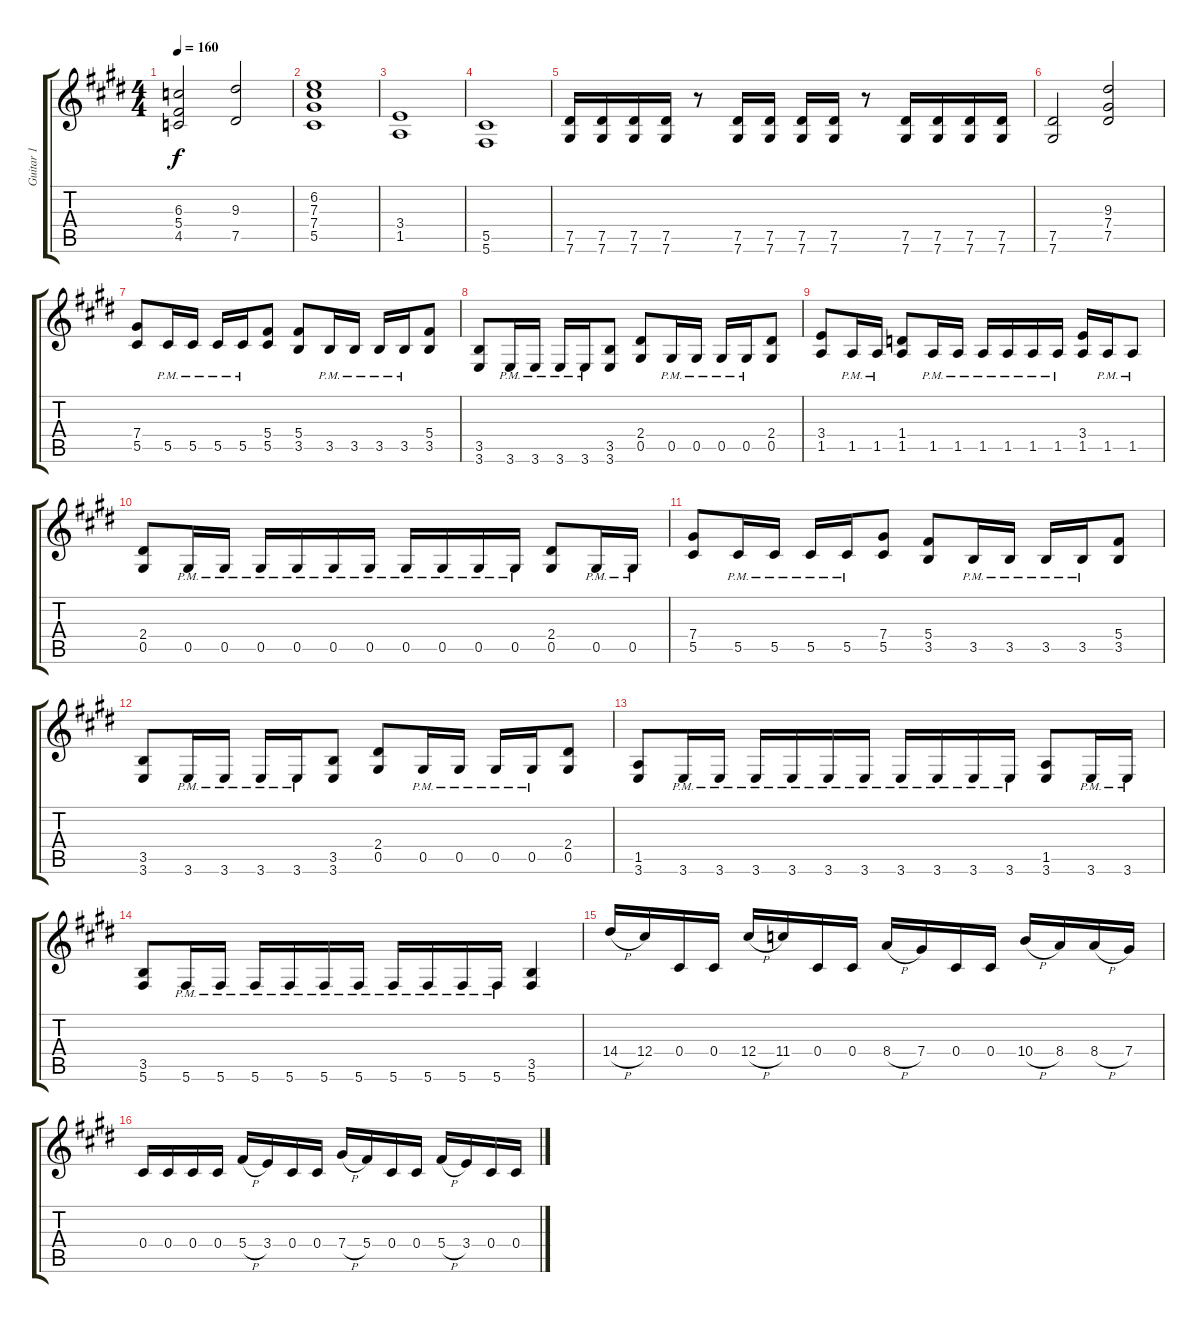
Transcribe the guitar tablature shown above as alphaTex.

\track ("Guitar 1" "Guitar 1") {instrument overdrivenguitar}
\staff {score tabs}
\tuning (Eb4 Bb3 Gb3 Db3 Ab2 Db2) {hide}
\ts (4 4)
\tempo 160
\clef g2
\ks e
(6.3 5.4 4.5).2{dy f} (9.3 7.5).2 |
(6.2 7.3 7.4 5.5).1 |
(3.4 1.5).1 |
(5.5 5.6).1 |
(7.5 7.6).16 (7.5 7.6).16 (7.5 7.6).16 (7.5 7.6).16 r.8 (7.5 7.6).16 (7.5 7.6).16 (7.5 7.6).16 (7.5 7.6).16 r.8 (7.5 7.6).16 (7.5 7.6).16 (7.5 7.6).16 (7.5 7.6).16 |
(7.5 7.6).2 (9.3 7.4 7.5).2 |
(7.4 5.5).8 5.5{pm}.16 5.5{pm}.16 5.5{pm}.16 5.5{pm}.16 (5.4 5.5).8 (5.4 3.5).8 3.5{pm}.16 3.5{pm}.16 3.5{pm}.16 3.5{pm}.16 (5.4 3.5).8 |
(3.5 3.6).8 3.6{pm}.16 3.6{pm}.16 3.6{pm}.16 3.6{pm}.16 (3.5 3.6).8 (2.4 0.5).8 0.5{pm}.16 0.5{pm}.16 0.5{pm}.16 0.5{pm}.16 (2.4 0.5).8 |
(3.4 1.5).8 1.5{pm}.16 1.5{pm}.16 (1.4 1.5).8 1.5{pm}.16 1.5{pm}.16 1.5{pm}.16 1.5{pm}.16 1.5{pm}.16 1.5{pm}.16 (3.4 1.5).16 1.5{pm}.16 1.5{pm}.8 |
(2.4 0.5).8 0.5{pm}.16 0.5{pm}.16 0.5{pm}.16 0.5{pm}.16 0.5{pm}.16 0.5{pm}.16 0.5{pm}.16 0.5{pm}.16 0.5{pm}.16 0.5{pm}.16 (2.4 0.5).8 0.5{pm}.16 0.5{pm}.16 |
(7.4 5.5).8 5.5{pm}.16 5.5{pm}.16 5.5{pm}.16 5.5{pm}.16 (7.4 5.5).8 (5.4 3.5).8 3.5{pm}.16 3.5{pm}.16 3.5{pm}.16 3.5{pm}.16 (5.4 3.5).8 |
(3.5 3.6).8 3.6{pm}.16 3.6{pm}.16 3.6{pm}.16 3.6{pm}.16 (3.5 3.6).8 (2.4 0.5).8 0.5{pm}.16 0.5{pm}.16 0.5{pm}.16 0.5{pm}.16 (2.4 0.5).8 |
(1.5 3.6).8 3.6{pm}.16 3.6{pm}.16 3.6{pm}.16 3.6{pm}.16 3.6{pm}.16 3.6{pm}.16 3.6{pm}.16 3.6{pm}.16 3.6{pm}.16 3.6{pm}.16 (1.5 3.6).8 3.6{pm}.16 3.6{pm}.16 |
(3.5 5.6).8 5.6{pm}.16 5.6{pm}.16 5.6{pm}.16 5.6{pm}.16 5.6{pm}.16 5.6{pm}.16 5.6{pm}.16 5.6{pm}.16 5.6{pm}.16 5.6{pm}.16 (3.5 5.6).4 |
14.4{h}.16 12.4.16 0.4.16 0.4.16 12.4{h}.16 11.4.16 0.4.16 0.4.16 8.4{h}.16 7.4.16 0.4.16 0.4.16 10.4{h}.16 8.4.16 8.4{h}.16 7.4.16 |
0.4.16 0.4.16 0.4.16 0.4.16 5.4{h}.16 3.4.16 0.4.16 0.4.16 7.4{h}.16 5.4.16 0.4.16 0.4.16 5.4{h}.16 3.4.16 0.4.16 0.4.16
